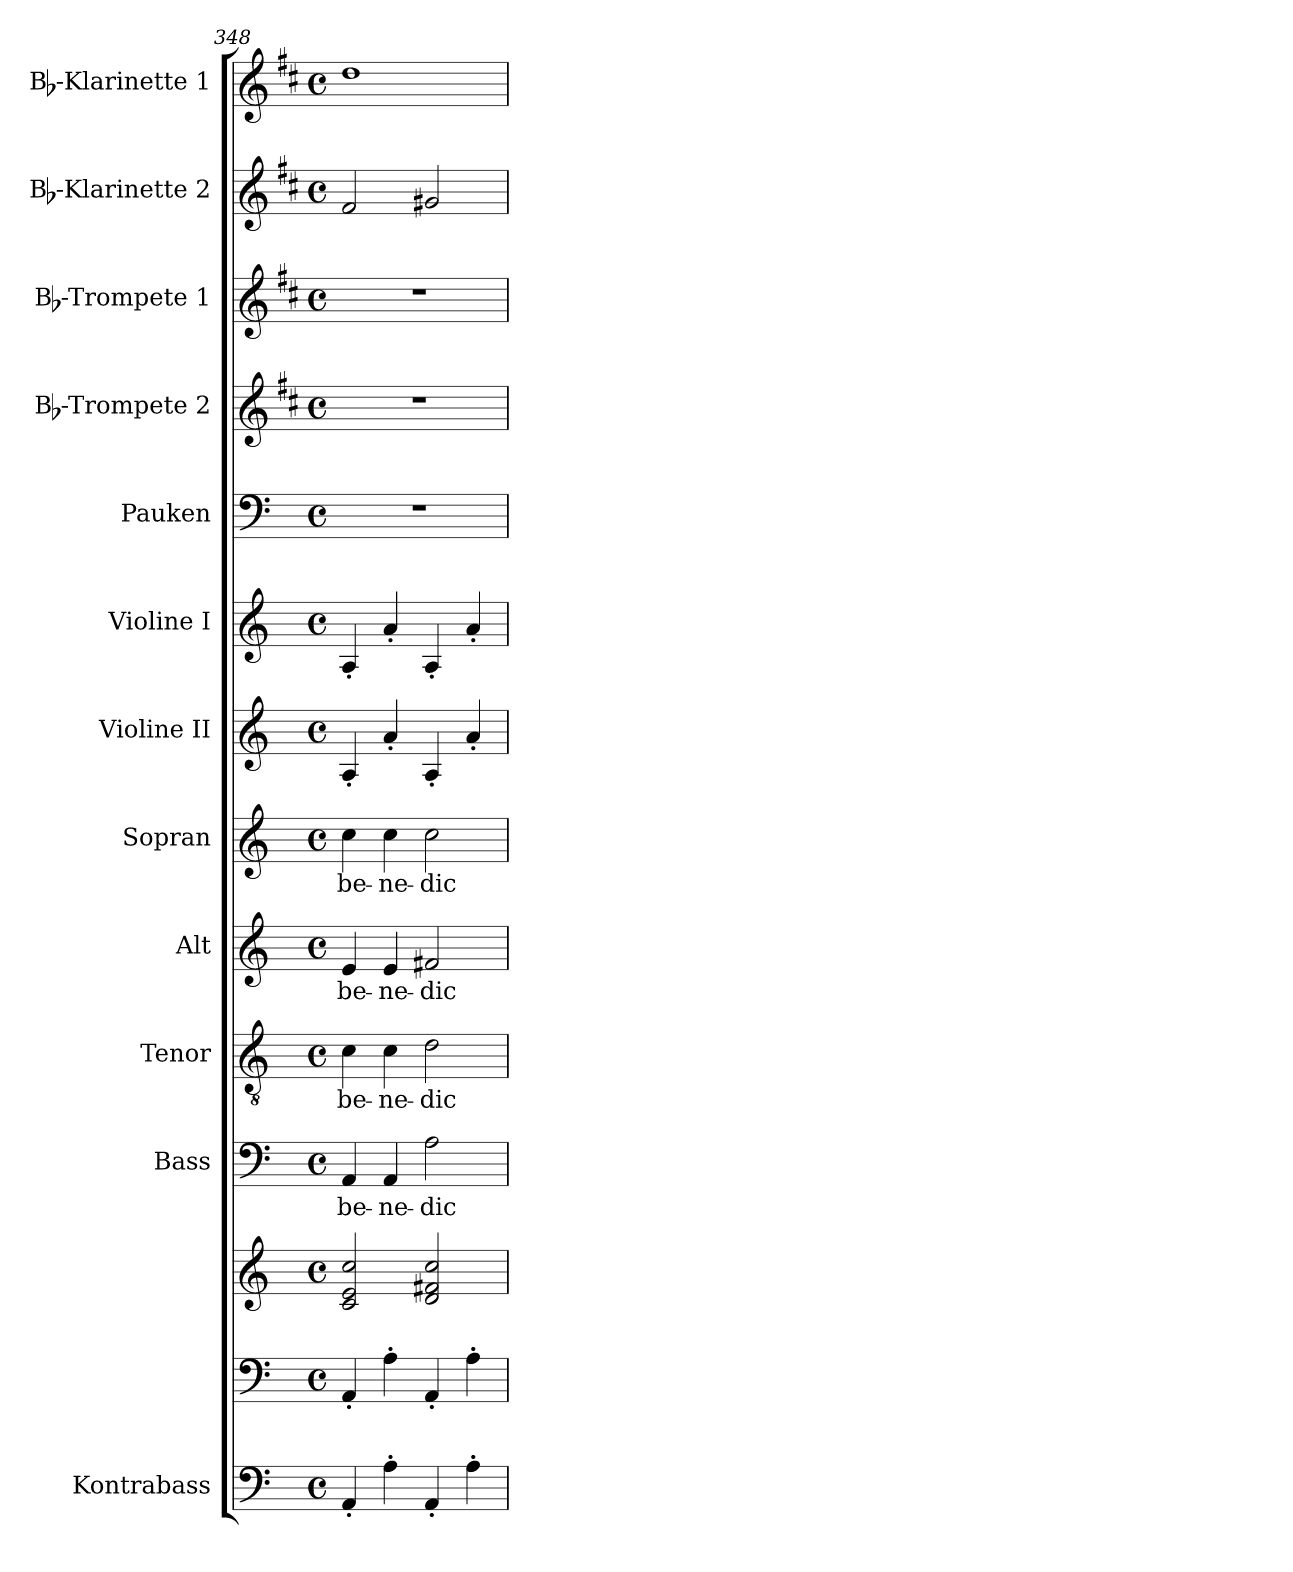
**kern	**kern	**kern	**kern	**text	**kern	**text	**kern	**text	**kern	**text	**kern	**kern	**kern	**kern	**kern	**kern	**kern
*part13	*part12	*part12	*part11	*part11	*part10	*part10	*part9	*part9	*part8	*part8	*part7	*part6	*part5	*part4	*part3	*part2	*part1
*staff14	*staff13	*staff12	*staff11	*staff11	*staff10	*staff10	*staff9	*staff9	*staff8	*staff8	*staff7	*staff6	*staff5	*staff4	*staff3	*staff2	*staff1
*I"Kontrabass	*	*	*I"Bass	*	*I"Tenor	*	*I"Alt	*	*I"Sopran	*	*I"Violine II	*I"Violine I	*I"Pauken	*I"Bb-Trompete 2	*I"Bb-Trompete 1	*I"Bb-Klarinette 2	*I"Bb-Klarinette 1
*I'Kb.	*	*	*I'B.	*	*I'T.	*	*I'A.	*	*I'S.	*	*I'Vl. II	*I'Vl. I	*I'Pk.	*I'Bb Trp. 2	*I'Bb Trp. 1	*I'Bb Kl. 2	*I'Bb Kl. 1
*clefF4	*clefF4	*clefG2	*clefF4	*	*clefGv2	*	*clefG2	*	*clefG2	*	*clefG2	*clefG2	*clefF4	*clefG2	*clefG2	*clefG2	*clefG2
*ITrd7c12	*	*	*	*	*	*	*	*	*	*	*	*	*	*ITrd1c2	*ITrd1c2	*ITrd1c2	*ITrd1c2
*k[]	*k[]	*k[]	*k[]	*	*k[]	*	*k[]	*	*k[]	*	*k[]	*k[]	*k[]	*k[]	*k[]	*k[]	*k[]
*C:	*C:	*C:	*C:	*	*C:	*	*C:	*	*C:	*	*C:	*C:	*C:	*C:	*C:	*C:	*C:
*M4/4	*M4/4	*M4/4	*M4/4	*	*M4/4	*	*M4/4	*	*M4/4	*	*M4/4	*M4/4	*M4/4	*M4/4	*M4/4	*M4/4	*M4/4
*met(c)	*met(c)	*met(c)	*met(c)	*	*met(c)	*	*met(c)	*	*met(c)	*	*met(c)	*met(c)	*met(c)	*met(c)	*met(c)	*met(c)	*met(c)
=348	=348	=348	=348	=348	=348	=348	=348	=348	=348	=348	=348	=348	=348	=348	=348	=348	=348
!	!	!	!	!LO:LY:b	!	!LO:LY:b	!	!LO:LY:b	!	!LO:LY:b	!	!	!	!	!	!	!
4AAA'</	4AA'</	2c/ 2e/ 2cc/	4AA/	be-	4c\	be-	4e/	be-	4cc\	be-	4A'</	4A'</	1r	1r	1r	2e/	1cc
!	!	!	!	!LO:LY:b	!	!LO:LY:b	!	!LO:LY:b	!	!LO:LY:b	!	!	!	!	!	!	!
4AA'>\	4A'>\	.	4AA/	-ne-	4c\	-ne-	4e/	-ne-	4cc\	-ne-	4a'</	4a'</	.	.	.	.	.
!	!	!	!	!LO:LY:b	!	!LO:LY:b	!	!LO:LY:b	!	!LO:LY:b	!	!	!	!	!	!	!
4AAA'</	4AA'</	2d/ 2f#X/ 2cc/	2A\	-dic-	2d\	-dic-	2f#X/	-dic-	2cc\	-dic-	4A'</	4A'</	.	.	.	2f#X/	.
4AA'>\	4A'>\	.	.	.	.	.	.	.	.	.	4a'</	4a'</	.	.	.	.	.
=	=	=	=	=	=	=	=	=	=	=	=	=	=	=	=	=	=
*-	*-	*-	*-	*-	*-	*-	*-	*-	*-	*-	*-	*-	*-	*-	*-	*-	*-
